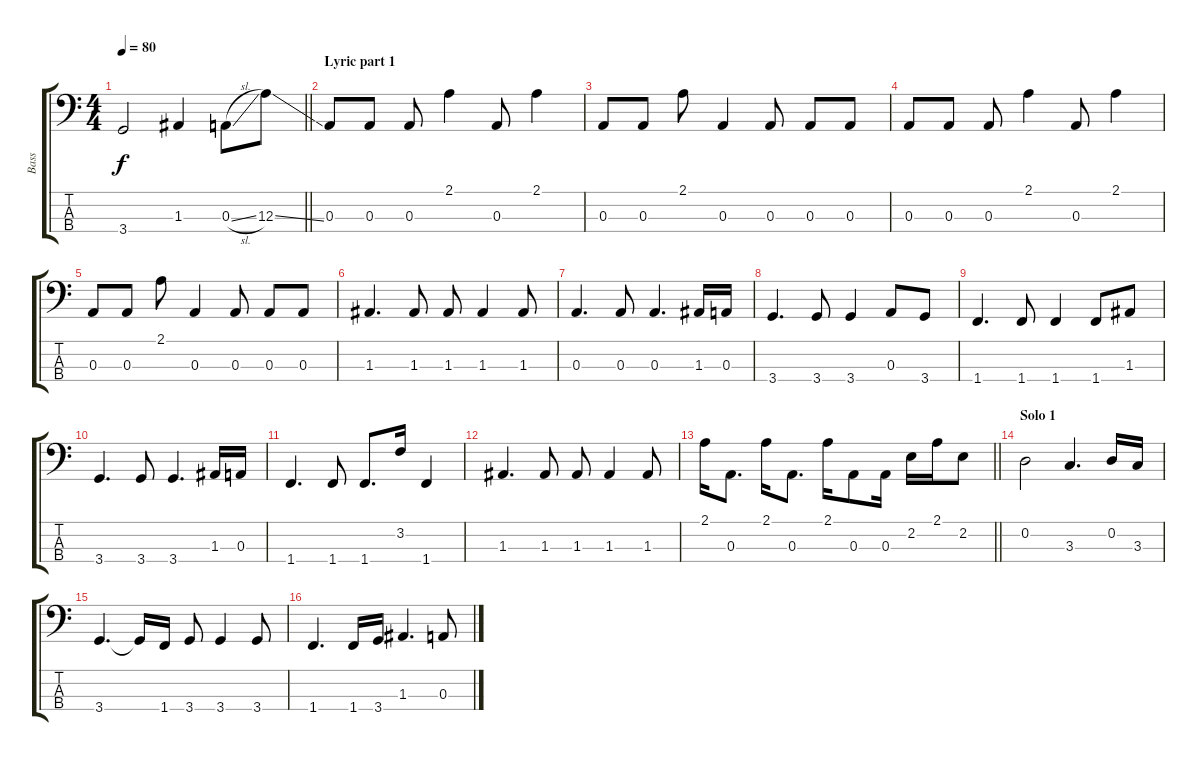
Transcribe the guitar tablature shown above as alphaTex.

\track ("Bass" "Bass") {instrument electricbasspick}
\staff {score tabs}
\tuning (G2 D2 A1 E1) {hide}
\ts (4 4)
\tempo 80
\clef f4
\barLineRight lightlight
\ks c
3.4.2{dy f} 1.3.4 0.3{sl}.8 12.3{ss}.8 |
\section ("" "Lyric part 1")
0.3.8 0.3.8 0.3.8 2.1.4 0.3.8 2.1.4 |
0.3.8 0.3.8 2.1.8 0.3.4 0.3.8 0.3.8 0.3.8 |
0.3.8 0.3.8 0.3.8 2.1.4 0.3.8 2.1.4 |
0.3.8 0.3.8 2.1.8 0.3.4 0.3.8 0.3.8 0.3.8 |
1.3.4{d} 1.3.8 1.3.8 1.3.4 1.3.8 |
0.3.4{d} 0.3.8 0.3.4{d} 1.3.16 0.3.16 |
3.4.4{d} 3.4.8 3.4.4 0.3.8 3.4.8 |
1.4.4{d} 1.4.8 1.4.4 1.4.8 1.3.8 |
3.4.4{d} 3.4.8 3.4.4{d} 1.3.16 0.3.16 |
1.4.4{d} 1.4.8 1.4.8{d} 3.2.16 1.4.4 |
1.3.4{d} 1.3.8 1.3.8 1.3.4 1.3.8 |
\barLineRight lightlight
2.1.16 0.3.8{d} 2.1.16 0.3.8{d} 2.1.16 0.3.8 0.3.16 2.2.16 2.1.16 2.2.8 |
\section ("" "Solo 1")
0.2.2 3.3.4{d} 0.2.16 3.3.16 |
3.4.4{d} 3.4{t}.16 1.4.16 3.4.8 3.4.4 3.4.8 |
1.4.4{d} 1.4.16 3.4.16 1.3.4{d} 0.3.8
